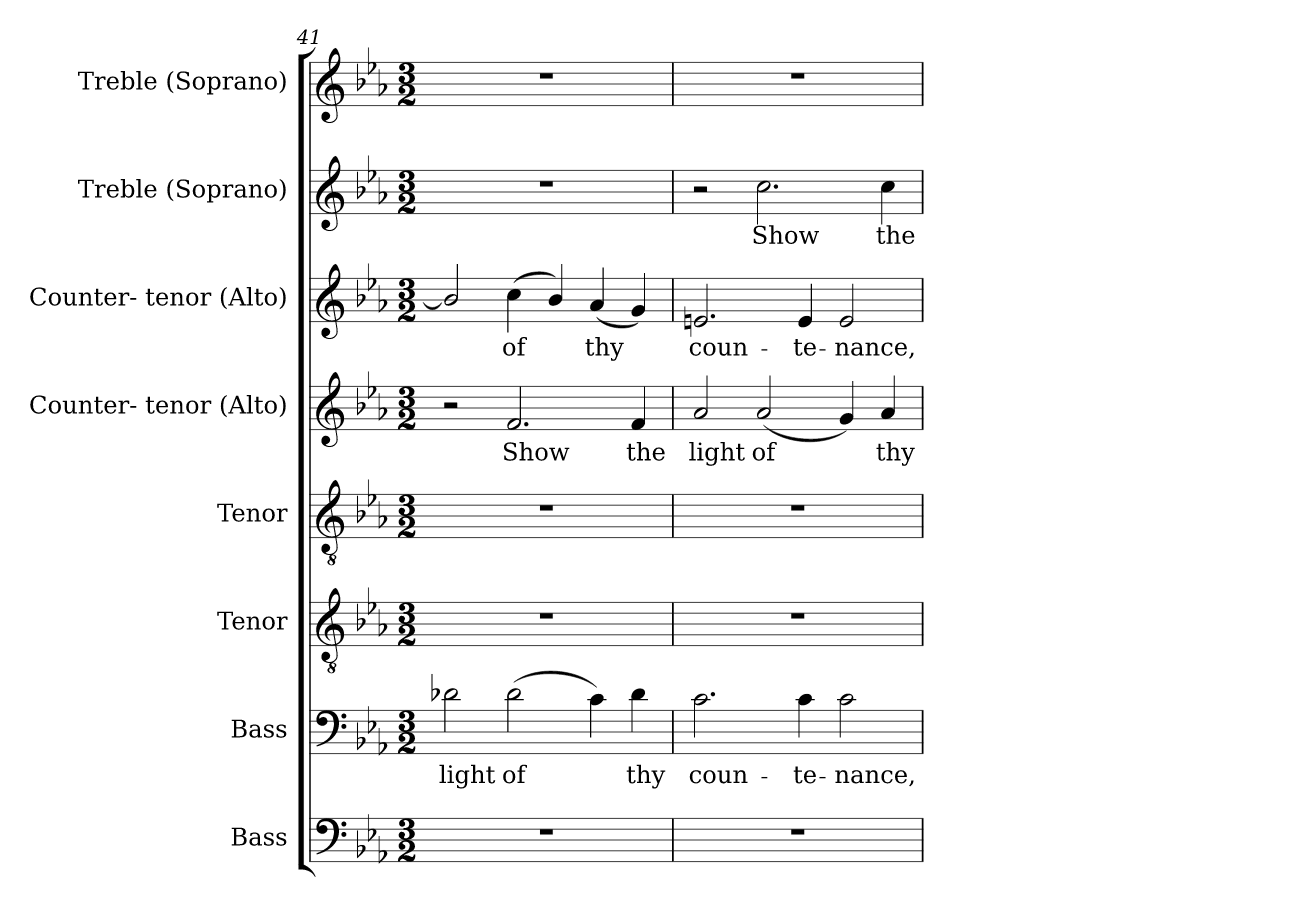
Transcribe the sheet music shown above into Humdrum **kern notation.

**kern	**kern	**text	**kern	**kern	**kern	**text	**kern	**text	**kern	**text	**kern
*part8	*part7	*part7	*part6	*part5	*part4	*part4	*part3	*part3	*part2	*part2	*part1
*staff8	*staff7	*staff7	*staff6	*staff5	*staff4	*staff4	*staff3	*staff3	*staff2	*staff2	*staff1
*I"Bass	*I"Bass	*	*I"Tenor	*I"Tenor	*I"Counter- tenor (Alto)	*	*I"Counter- tenor (Alto)	*	*I"Treble (Soprano)	*	*I"Treble (Soprano)
*I'B.	*I'B.	*	*I'T.	*I'T.	*I'A.	*	*I'A.	*	*I'S.	*	*I'S.
!!LO:PB:g=z
*clefF4	*clefF4	*	*clefGv2	*clefGv2	*clefG2	*	*clefG2	*	*clefG2	*	*clefG2
*	*	*	*ITrd7c12	*ITrd7c12	*	*	*	*	*	*	*
*k[b-e-a-]	*k[b-e-a-]	*	*k[b-e-a-]	*k[b-e-a-]	*k[b-e-a-]	*	*k[b-e-a-]	*	*k[b-e-a-]	*	*k[b-e-a-]
*E-:	*E-:	*	*E-:	*E-:	*E-:	*	*E-:	*	*E-:	*	*E-:
*M3/2	*M3/2	*	*M3/2	*M3/2	*M3/2	*	*M3/2	*	*M3/2	*	*M3/2
=41	=41	=41	=41	=41	=41	=41	=41	=41	=41	=41	=41
!LO:N:vis=1	!	!	!	!	!	!	!	!	!	!	!
!	!	!LO:LY:b:color=#000000	!LO:N:vis=1	!LO:N:vis=1	!	!	!	!	!LO:N:vis=1	!	!LO:N:vis=1
1.r	2d-Xi\	light	1.r	1.r	2r	.	2b-i/]	.	1.r	.	1.r
!	!	!LO:LY:b:color=#000000	!	!	!	!	!	!	!	!	!
!	!	!	!	!	!	!LO:LY:b:color=#000000	!	!	!	!	!
!	!	!	!	!	!	!	!	!LO:LY:b:color=#000000	!	!	!
.	(2d-i\	of	.	.	2.fi/	Show	(4cci\	of	.	.	.
.	.	.	.	.	.	.	4b-i/)	.	.	.	.
!	!	!	!	!	!	!	!	!LO:LY:b:color=#000000	!	!	!
.	4ci\)	.	.	.	.	.	(4a-i/	thy	.	.	.
!	!	!LO:LY:b:color=#000000	!	!	!	!	!	!	!	!	!
!	!	!	!	!	!	!LO:LY:b:color=#000000	!	!	!	!	!
.	4d-i\	thy	.	.	4fi/	the	4gi/)	.	.	.	.
=42	=42	=42	=42	=42	=42	=42	=42	=42	=42	=42	=42
!LO:N:vis=1	!	!	!	!	!	!	!	!	!	!	!
!	!	!LO:LY:b:color=#000000	!LO:N:vis=1	!LO:N:vis=1	!	!	!	!	!	!	!
!	!	!	!	!	!	!LO:LY:b:color=#000000	!	!	!	!	!
!	!	!	!	!	!	!	!	!LO:LY:b:color=#000000	!	!	!LO:N:vis=1
1.r	2.ci\	coun-	1.r	1.r	2a-i/	light	2.eni/	coun-	2r	.	1.r
!	!	!	!	!	!	!LO:LY:b:color=#000000	!	!	!	!	!
!	!	!	!	!	!	!	!	!	!	!LO:LY:b:color=#000000	!
.	.	.	.	.	(2a-i/	of	.	.	2.cci\	Show	.
!	!	!LO:LY:b:color=#000000	!	!	!	!	!	!	!	!	!
!	!	!	!	!	!	!	!	!LO:LY:b:color=#000000	!	!	!
.	4ci\	-te-	.	.	.	.	4ei/	-te-	.	.	.
!	!	!LO:LY:b:color=#000000	!	!	!	!	!	!	!	!	!
!	!	!	!	!	!	!	!	!LO:LY:b:color=#000000	!	!	!
.	2ci\	-nance,	.	.	4gi/)	.	2ei/	-nance,	.	.	.
!	!	!	!	!	!	!LO:LY:b:color=#000000	!	!	!	!	!
!	!	!	!	!	!	!	!	!	!	!LO:LY:b:color=#000000	!
.	.	.	.	.	4a-i/	thy	.	.	4cci\	the	.
=	=	=	=	=	=	=	=	=	=	=	=
*-	*-	*-	*-	*-	*-	*-	*-	*-	*-	*-	*-
